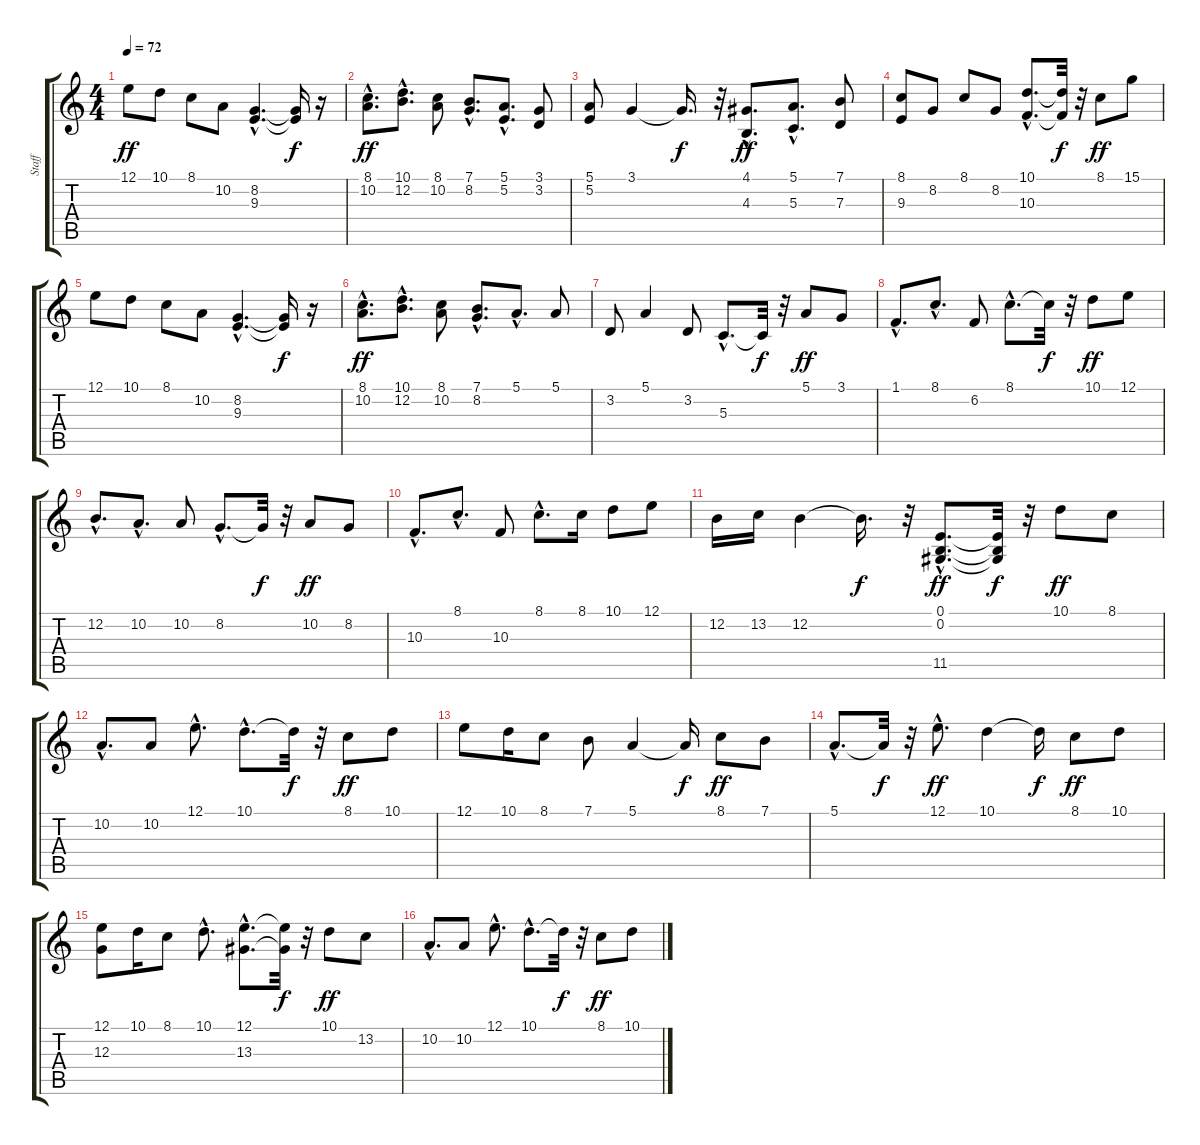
\track ("Staff" "Staff") {instrument acousticgrandpiano}
\staff {score tabs}
\tuning (E4 B3 G3 D3 A2 E2) {hide}
\ts (4 4)
\tempo 72
\clef g2
\ks c
12.1.8{dy ff} 10.1.8 8.1.8 10.2.8 (8.2{hac} 9.3{hac}).4{d} (8.2{t} 9.3{t}).16{dy f} r.16 |
(8.1{hac} 10.2{hac}).8{d dy ff} (10.1{hac} 12.2{hac}).8{d} (8.1 10.2).8 (7.1{hac} 8.2{hac}).8{d} (5.1{hac} 5.2{hac}).8{d} (3.1 3.2).8 |
(5.1 5.2).8 3.1.4 3.1{t}.16{d dy f} r.32 (4.1{hac} 4.3{hac}).8{d dy ff} (5.1{hac} 5.3{hac}).8{d} (7.1 7.3).8 |
(8.1 9.3).8 8.2.8 8.1.8 8.2.8 (10.1{hac} 10.3{hac}).8{d} (10.1{t} 10.3{t}).32{dy f} r.32 8.1.8{dy ff} 15.1.8 |
12.1.8 10.1.8 8.1.8 10.2.8 (8.2{hac} 9.3{hac}).4{d} (8.2{t} 9.3{t}).16{dy f} r.16 |
(8.1{hac} 10.2{hac}).8{d dy ff} (10.1{hac} 12.2{hac}).8{d} (8.1 10.2).8 (7.1{hac} 8.2{hac}).8{d} 5.1{hac}.8{d} 5.1.8 |
3.2.8 5.1.4 3.2.8 5.3{hac}.8{d} 5.3{t}.32{dy f} r.32 5.1.8{dy ff} 3.1.8 |
1.1{hac}.8{d} 8.1{hac}.8{d} 6.2.8 8.1{hac}.8{d} 8.1{t}.32{dy f} r.32 10.1.8{dy ff} 12.1.8 |
12.2{hac}.8{d} 10.2{hac}.8{d} 10.2.8 8.2{hac}.8{d} 8.2{t}.32{dy f} r.32 10.2.8{dy ff} 8.2.8 |
10.3{hac}.8{d} 8.1{hac}.8{d} 10.3.8 8.1{hac}.8{d} 8.1.16 10.1.8 12.1.8 |
12.2.16 13.2.16 12.2.4 12.2{t}.16{d dy f} r.32 (0.1{hac} 0.2{hac} 11.5{hac}).8{d dy ff} (0.1{t} 0.2{t} 11.5{t}).32{dy f} r.32 10.1.8{dy ff} 8.1.8 |
10.2{hac}.8{d} 10.2.8 12.1{hac}.8{d} 10.1{hac}.8{d} 10.1{t}.32{dy f} r.32 8.1.8{dy ff} 10.1.8 |
12.1.8 10.1.16 8.1.8 7.1.8 5.1.4 5.1{t}.16{dy f} 8.1.8{dy ff} 7.1.8 |
5.1{hac}.8{d} 5.1{t}.32{dy f} r.32 12.1{hac}.8{d dy ff} 10.1.4 10.1{t}.16{dy f} 8.1.8{dy ff} 10.1.8 |
(12.1 12.3).8 10.1.16 8.1.8 10.1{hac}.8{d} (12.1{hac} 13.3{hac}).8{d} (12.1{t} 13.3{t}).32{dy f} r.32 10.1.8{dy ff} 13.2.8 |
10.2{hac}.8{d} 10.2.8 12.1{hac}.8{d} 10.1{hac}.8{d} 10.1{t}.32{dy f} r.32 8.1.8{dy ff} 10.1.8
